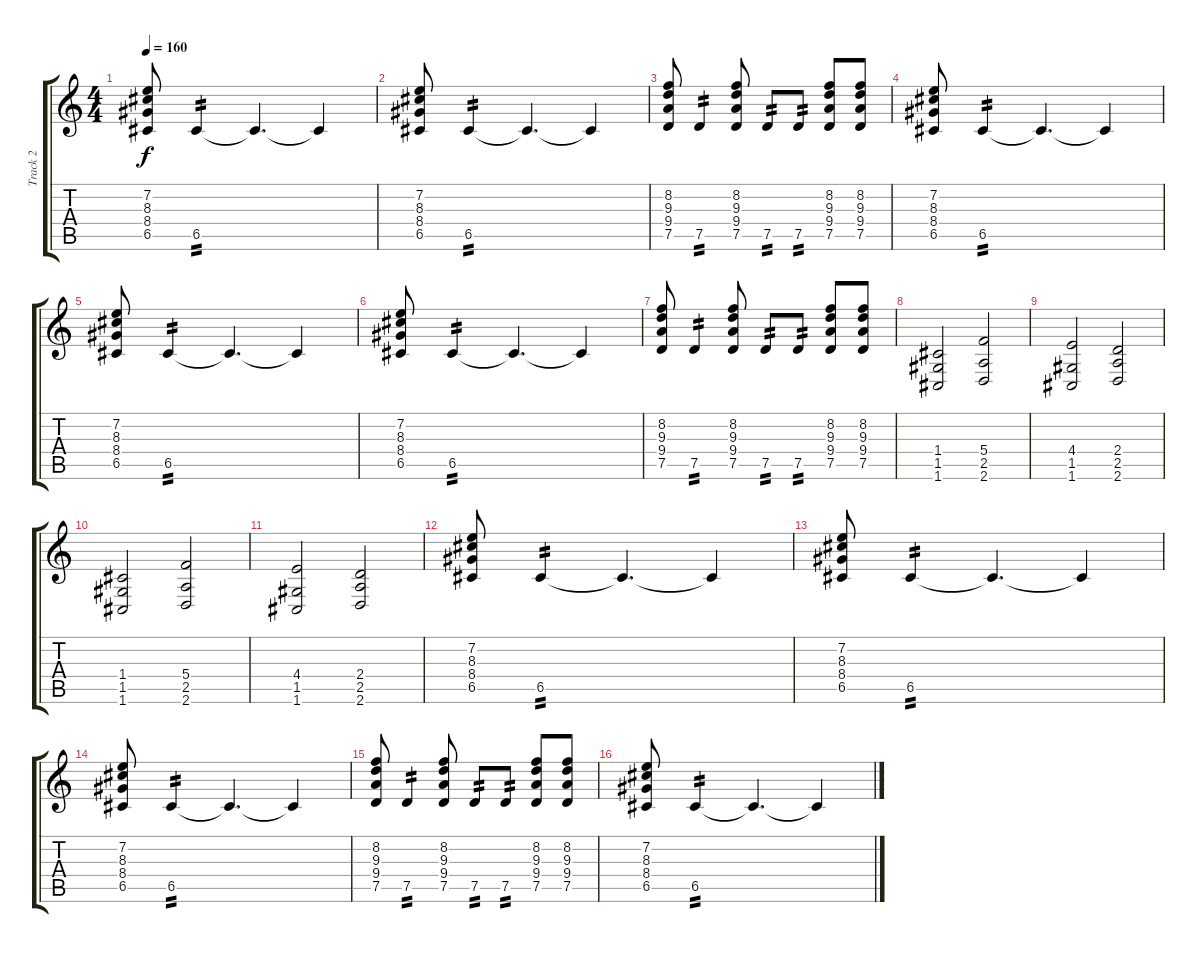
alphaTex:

\track ("Track 2" "Track 2") {instrument distortionguitar}
\staff {score tabs}
\tuning (D4 A3 F3 C3 G2 C2) {hide}
\ts (4 4)
\tempo 160
\clef g2
\ks c
(7.2 8.3 8.4 6.5).8{dy f} 6.5.4{tp 2} 6.5{t}.4{d} 6.5{t}.4 |
(7.2 8.3 8.4 6.5).8 6.5.4{tp 2} 6.5{t}.4{d} 6.5{t}.4 |
(8.2 9.3 9.4 7.5).8 7.5.4{tp 2} (8.2 9.3 9.4 7.5).8 7.5.8{tp 2} 7.5.8{tp 2} (8.2 9.3 9.4 7.5).8 (8.2 9.3 9.4 7.5).8 |
(7.2 8.3 8.4 6.5).8 6.5.4{tp 2} 6.5{t}.4{d} 6.5{t}.4 |
(7.2 8.3 8.4 6.5).8 6.5.4{tp 2} 6.5{t}.4{d} 6.5{t}.4 |
(7.2 8.3 8.4 6.5).8 6.5.4{tp 2} 6.5{t}.4{d} 6.5{t}.4 |
(8.2 9.3 9.4 7.5).8 7.5.4{tp 2} (8.2 9.3 9.4 7.5).8 7.5.8{tp 2} 7.5.8{tp 2} (8.2 9.3 9.4 7.5).8 (8.2 9.3 9.4 7.5).8 |
(1.4 1.5 1.6).2 (5.4 2.5 2.6).2 |
(4.4 1.5 1.6).2 (2.4 2.5 2.6).2 |
(1.4 1.5 1.6).2 (5.4 2.5 2.6).2 |
(4.4 1.5 1.6).2 (2.4 2.5 2.6).2 |
(7.2 8.3 8.4 6.5).8 6.5.4{tp 2} 6.5{t}.4{d} 6.5{t}.4 |
(7.2 8.3 8.4 6.5).8 6.5.4{tp 2} 6.5{t}.4{d} 6.5{t}.4 |
(7.2 8.3 8.4 6.5).8 6.5.4{tp 2} 6.5{t}.4{d} 6.5{t}.4 |
(8.2 9.3 9.4 7.5).8 7.5.4{tp 2} (8.2 9.3 9.4 7.5).8 7.5.8{tp 2} 7.5.8{tp 2} (8.2 9.3 9.4 7.5).8 (8.2 9.3 9.4 7.5).8 |
(7.2 8.3 8.4 6.5).8 6.5.4{tp 2} 6.5{t}.4{d} 6.5{t}.4
